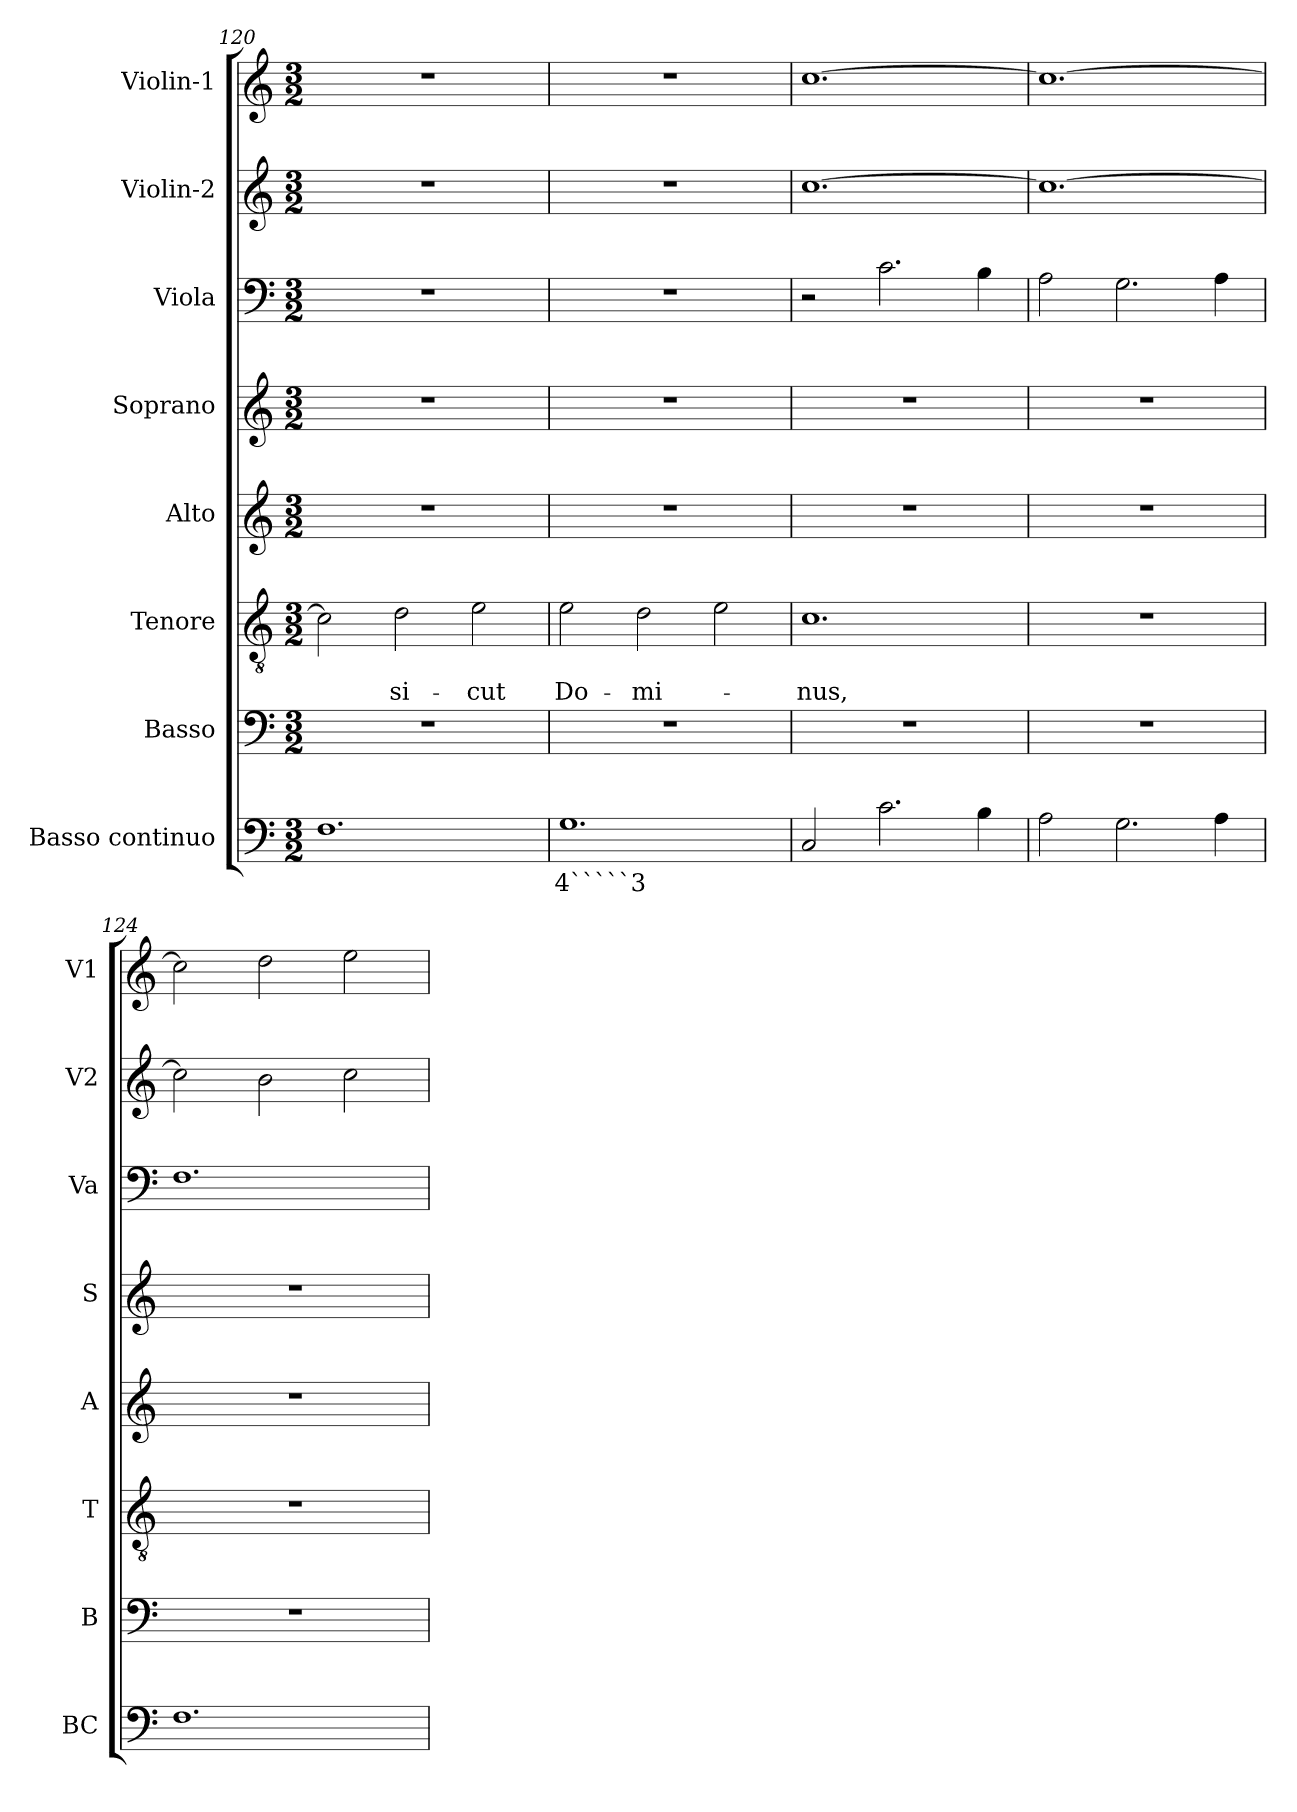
**kern	**text	**kern	**kern	**text	**text	**kern	**kern	**kern	**kern	**kern
*part8	*part8	*part7	*part6	*part6	*part6	*part5	*part4	*part3	*part2	*part1
*staff8	*staff8	*staff7	*staff6	*staff6	*staff6	*staff5	*staff4	*staff3	*staff2	*staff1
*I"Basso continuo	*	*I"Basso	*I"Tenore	*	*	*I"Alto	*I"Soprano	*I"Viola	*I"Violin-2	*I"Violin-1
*I'BC	*	*I'B	*I'T	*	*	*I'A	*I'S	*I'Va	*I'V2	*I'V1
*clefF4	*	*clefF4	*clefGv2	*	*	*clefG2	*clefG2	*clefF4	*clefG2	*clefG2
*k[]	*	*k[]	*k[]	*	*	*k[]	*k[]	*k[]	*k[]	*k[]
*C:	*	*C:	*C:	*	*	*C:	*C:	*C:	*C:	*C:
*M3/2	*	*M3/2	*M3/2	*	*	*M3/2	*M3/2	*M3/2	*M3/2	*M3/2
=120	=120	=120	=120	=120	=120	=120	=120	=120	=120	=120
1.F	.	1.r	2c\]	.	.	1.r	1.r	1.r	1.r	1.r
!	!	!	!	!	!LO:LY:b	!	!	!	!	!
.	.	.	2d\	.	si-	.	.	.	.	.
!	!	!	!	!	!LO:LY:b	!	!	!	!	!
.	.	.	2e\	.	-cut	.	.	.	.	.
=121	=121	=121	=121	=121	=121	=121	=121	=121	=121	=121
!	!LO:LY:b	!	!	!	!LO:LY:b	!	!	!	!	!
1.G	4`````3	1.r	2e\	.	Do-	1.r	1.r	1.r	1.r	1.r
!	!	!	!	!	!LO:LY:b	!	!	!	!	!
.	.	.	2d\	.	-mi-	.	.	.	.	.
.	.	.	2e\	.	.	.	.	.	.	.
=122	=122	=122	=122	=122	=122	=122	=122	=122	=122	=122
!	!	!	!	!	!LO:LY:b	!	!	!	!	!
2C/	.	1.r	1.c	.	-nus,	1.r	1.r	2r	[1.cc	[1.cc
2.c\	.	.	.	.	.	.	.	2.c\	.	.
4B\	.	.	.	.	.	.	.	4B\	.	.
=123	=123	=123	=123	=123	=123	=123	=123	=123	=123	=123
2A\	.	1.r	1.r	.	.	1.r	1.r	2A\	1.cc_	1.cc_
2.G\	.	.	.	.	.	.	.	2.G\	.	.
4A\	.	.	.	.	.	.	.	4A\	.	.
=124	=124	=124	=124	=124	=124	=124	=124	=124	=124	=124
1.F	.	1.r	1.r	.	.	1.r	1.r	1.F	2cc\]	2cc\]
.	.	.	.	.	.	.	.	.	2b\	2dd\
.	.	.	.	.	.	.	.	.	2cc\	2ee\
=	=	=	=	=	=	=	=	=	=	=
*-	*-	*-	*-	*-	*-	*-	*-	*-	*-	*-
